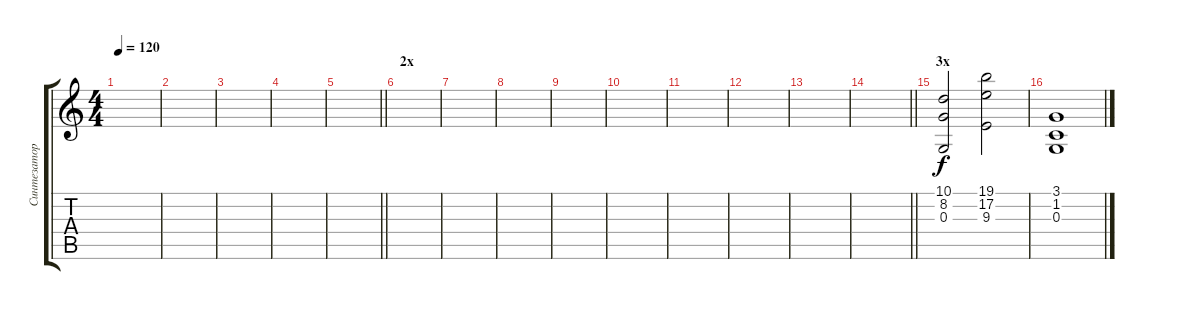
\track ("Синтезатор" "Синтезатор") {instrument oboe}
\staff {score tabs}
\tuning (E4 B3 G3 D3 A2 E2) {hide}
\ts (4 4)
\tempo 120
\clef g2
\ks c
|
|
|
|
\barLineRight lightlight
|
\section ("" "2х")
|
|
|
|
|
|
|
|
\barLineRight lightlight
|
\section ("" "3х")
(10.1 8.2 0.3).2 (19.1 17.2 9.3).2 |
(3.1 1.2 0.3).1
